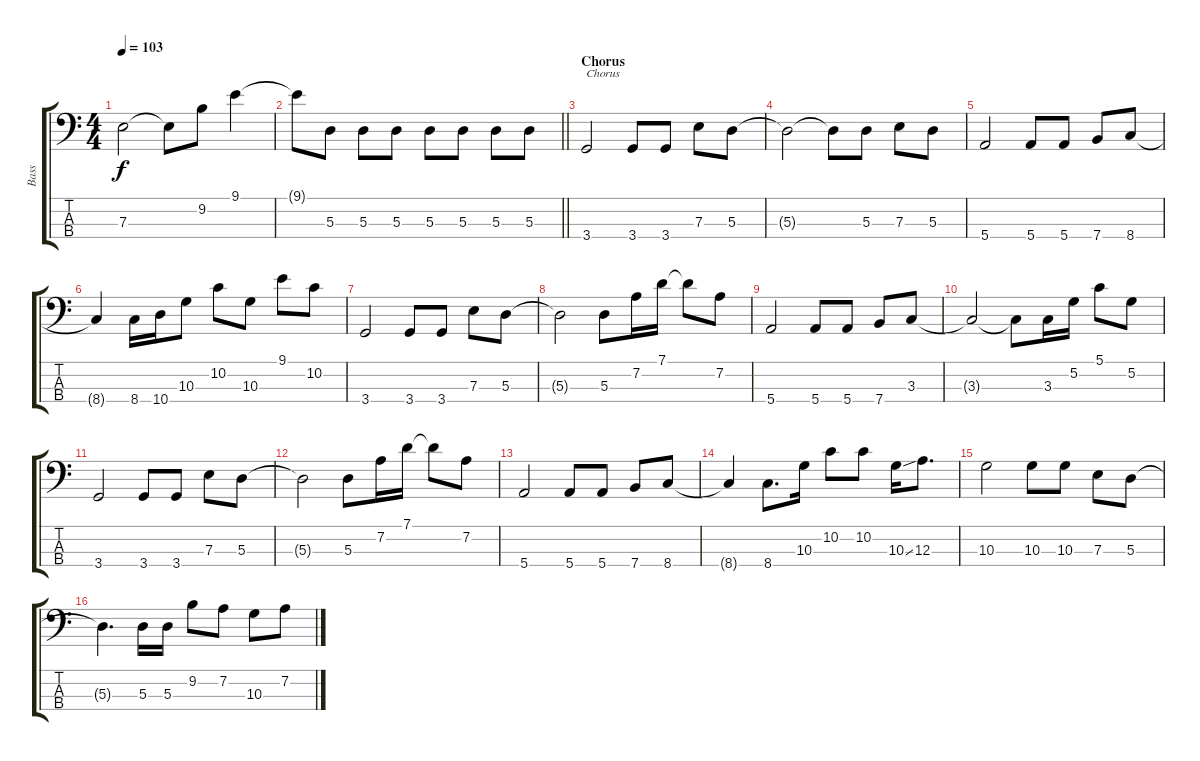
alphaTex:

\track ("Bass" "Bass") {instrument electricbassfinger}
\staff {score tabs}
\tuning (G2 D2 A1 E1) {hide}
\ts (4 4)
\tempo 103
\clef f4
\ks c
7.3.2{dy f} 7.3{t}.8 9.2.8 9.1.4 |
\barLineRight lightlight
9.1{t}.8 5.3.8 5.3.8 5.3.8 5.3.8 5.3.8 5.3.8 5.3.8 |
\section ("" "Chorus")
3.4.2{txt "Chorus"} 3.4.8 3.4.8 7.3.8 5.3.8 |
5.3{t}.2 5.3{t}.8 5.3.8 7.3.8 5.3.8 |
5.4.2 5.4.8 5.4.8 7.4.8 8.4.8 |
8.4{t}.4 8.4.16 10.4.16 10.3.8 10.2.8 10.3.8 9.1.8 10.2.8 |
3.4.2 3.4.8 3.4.8 7.3.8 5.3.8 |
5.3{t}.2 5.3.8 7.2.16 7.1.16 7.1{t}.8 7.2.8 |
5.4.2 5.4.8 5.4.8 7.4.8 3.3.8 |
3.3{t}.2 3.3{t}.8 3.3.16 5.2.16 5.1.8 5.2.8 |
3.4.2 3.4.8 3.4.8 7.3.8 5.3.8 |
5.3{t}.2 5.3.8 7.2.16 7.1.16 7.1{t}.8 7.2.8 |
5.4.2 5.4.8 5.4.8 7.4.8 8.4.8 |
8.4{t}.4 8.4.8{d} 10.3.16 10.2.8 10.2.8 10.3{ss}.16 12.3.8{d} |
10.3.2 10.3.8 10.3.8 7.3.8 5.3.8 |
5.3{t}.4{d} 5.3.16 5.3.16 9.2.8 7.2.8 10.3.8 7.2.8
